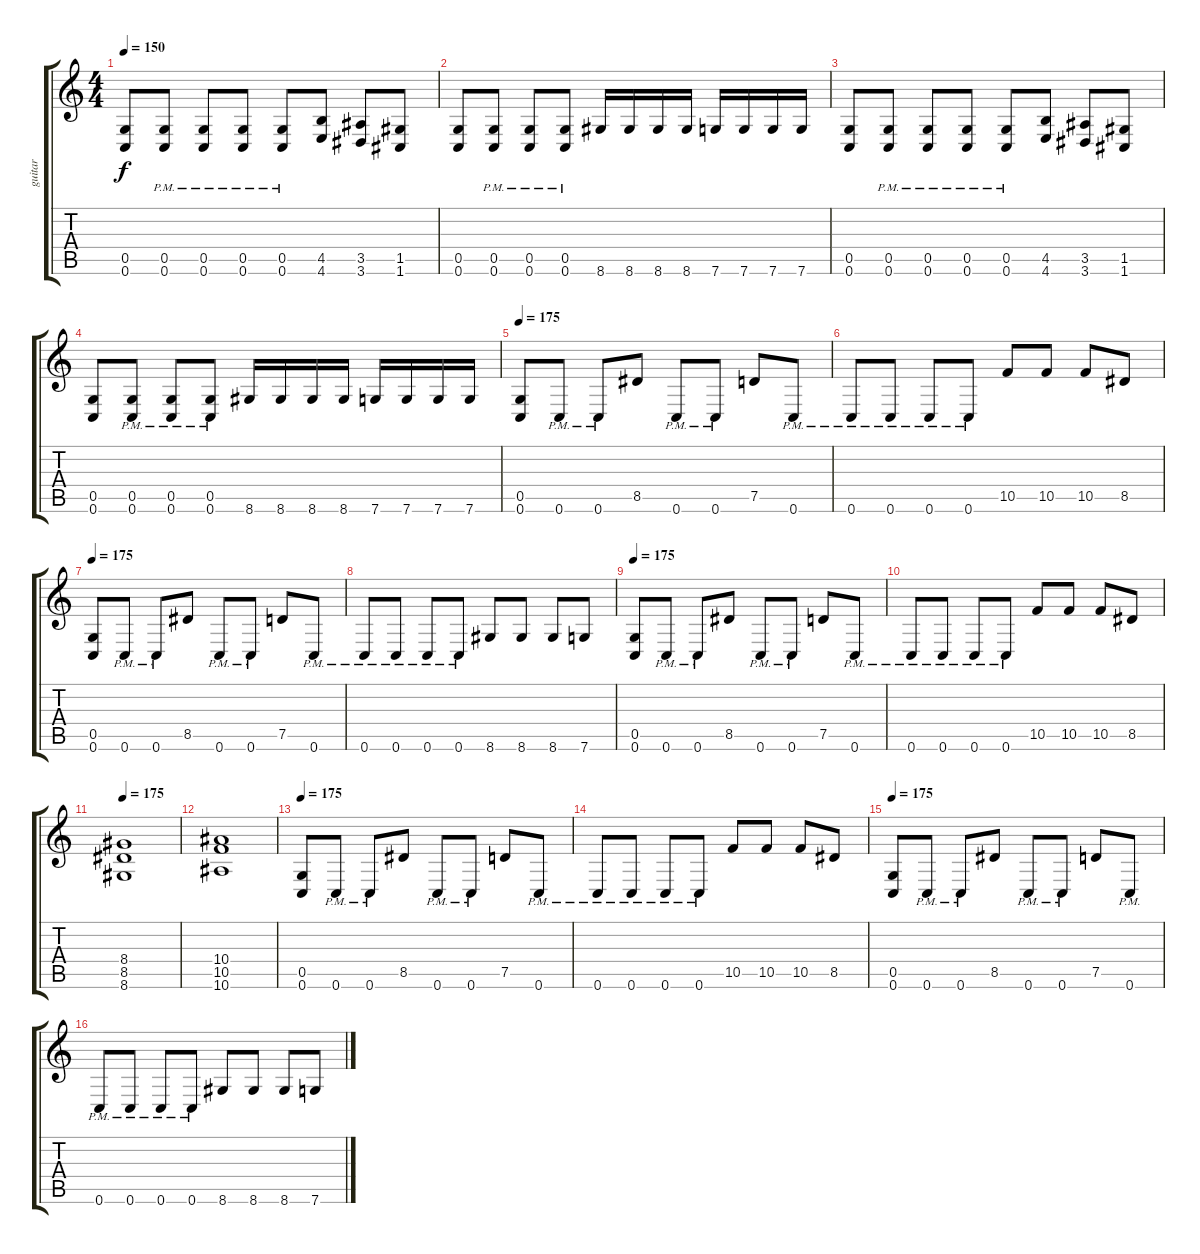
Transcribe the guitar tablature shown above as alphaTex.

\track ("guitar" "guitar") {instrument distortionguitar}
\staff {score tabs}
\tuning (D4 A3 F3 C3 G2 C2) {hide}
\ts (4 4)
\tempo 150
\clef g2
\ks c
(0.5 0.6).8{dy f} (0.5{pm} 0.6{pm}).8 (0.5{pm} 0.6{pm}).8 (0.5{pm} 0.6{pm}).8 (0.5{pm} 0.6{pm}).8 (4.5 4.6).8 (3.5 3.6).8 (1.5 1.6).8 |
(0.5 0.6).8 (0.5{pm} 0.6{pm}).8 (0.5{pm} 0.6{pm}).8 (0.5{pm} 0.6{pm}).8 8.6.16 8.6.16 8.6.16 8.6.16 7.6.16 7.6.16 7.6.16 7.6.16 |
(0.5 0.6).8 (0.5{pm} 0.6{pm}).8 (0.5{pm} 0.6{pm}).8 (0.5{pm} 0.6{pm}).8 (0.5{pm} 0.6{pm}).8 (4.5 4.6).8 (3.5 3.6).8 (1.5 1.6).8 |
(0.5 0.6).8 (0.5{pm} 0.6{pm}).8 (0.5{pm} 0.6{pm}).8 (0.5{pm} 0.6{pm}).8 8.6.16 8.6.16 8.6.16 8.6.16 7.6.16 7.6.16 7.6.16 7.6.16 |
\tempo 175
(0.5 0.6).8 0.6{pm}.8 0.6{pm}.8 8.5.8 0.6{pm}.8 0.6{pm}.8 7.5.8 0.6{pm}.8 |
0.6{pm}.8 0.6{pm}.8 0.6{pm}.8 0.6{pm}.8 10.5.8 10.5.8 10.5.8 8.5.8 |
\tempo 175
(0.5 0.6).8 0.6{pm}.8 0.6{pm}.8 8.5.8 0.6{pm}.8 0.6{pm}.8 7.5.8 0.6{pm}.8 |
0.6{pm}.8 0.6{pm}.8 0.6{pm}.8 0.6{pm}.8 8.6.8 8.6.8 8.6.8 7.6.8 |
\tempo 175
(0.5 0.6).8 0.6{pm}.8 0.6{pm}.8 8.5.8 0.6{pm}.8 0.6{pm}.8 7.5.8 0.6{pm}.8 |
0.6{pm}.8 0.6{pm}.8 0.6{pm}.8 0.6{pm}.8 10.5.8 10.5.8 10.5.8 8.5.8 |
\tempo 175
(8.4 8.5 8.6).1 |
(10.4 10.5 10.6).1 |
\tempo 175
(0.5 0.6).8 0.6{pm}.8 0.6{pm}.8 8.5.8 0.6{pm}.8 0.6{pm}.8 7.5.8 0.6{pm}.8 |
0.6{pm}.8 0.6{pm}.8 0.6{pm}.8 0.6{pm}.8 10.5.8 10.5.8 10.5.8 8.5.8 |
\tempo 175
(0.5 0.6).8 0.6{pm}.8 0.6{pm}.8 8.5.8 0.6{pm}.8 0.6{pm}.8 7.5.8 0.6{pm}.8 |
0.6{pm}.8 0.6{pm}.8 0.6{pm}.8 0.6{pm}.8 8.6.8 8.6.8 8.6.8 7.6.8
